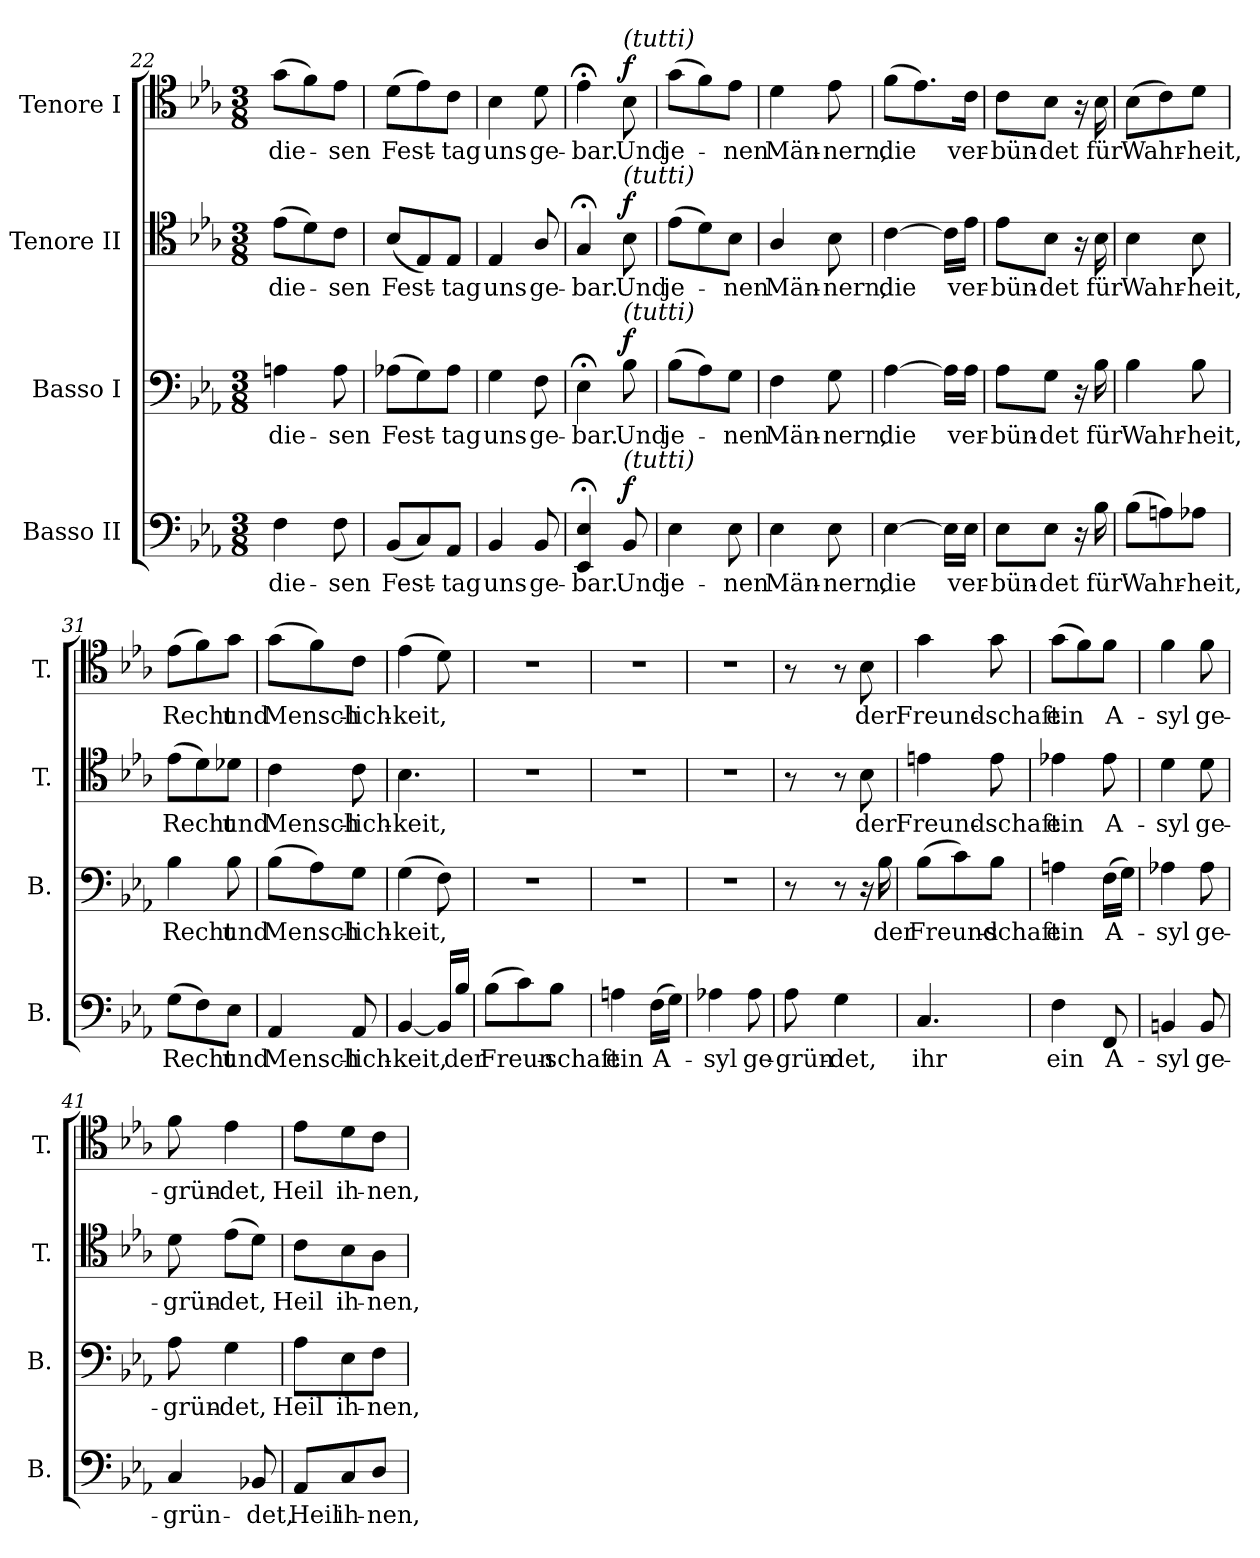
**kern	**text	**dynam	**kern	**text	**dynam	**kern	**text	**dynam	**kern	**text	**dynam
*part4	*part4	*part4	*part3	*part3	*part3	*part2	*part2	*part2	*part1	*part1	*part1
*staff4	*staff4	*staff4	*staff3	*staff3	*staff3	*staff2	*staff2	*staff2	*staff1	*staff1	*staff1
*I"Basso II	*	*	*I"Basso I	*	*	*I"Tenore II	*	*	*I"Tenore I	*	*
*I'B.	*	*	*I'B.	*	*	*I'T.	*	*	*I'T.	*	*
*clefF4	*	*	*clefF4	*	*	*clefC4	*	*	*clefC4	*	*
*	*	*	*	*	*	*ITrd7c12	*	*	*ITrd7c12	*	*
*k[b-e-a-]	*	*	*k[b-e-a-]	*	*	*k[b-e-a-]	*	*	*k[b-e-a-]	*	*
*E-:	*	*	*E-:	*	*	*E-:	*	*	*E-:	*	*
*M3/8	*	*	*M3/8	*	*	*M3/8	*	*	*M3/8	*	*
=22	=22	=22	=22	=22	=22	=22	=22	=22	=22	=22	=22
!	!LO:LY:b	!	!	!LO:LY:b	!	!	!LO:LY:b	!	!	!LO:LY:b	!
4F\	die-	.	4An\	die-	.	(>8E-\L	die-	.	(>8G\L	die-	.
.	.	.	.	.	.	8D\)	.	.	8F\)	.	.
!	!LO:LY:b	!	!	!LO:LY:b	!	!	!LO:LY:b	!	!	!LO:LY:b	!
8F\	-sen	.	8A\	-sen	.	8C\J	-sen	.	8E-\J	-sen	.
=23	=23	=23	=23	=23	=23	=23	=23	=23	=23	=23	=23
!	!LO:LY:b	!	!	!LO:LY:b	!	!	!LO:LY:b	!	!	!LO:LY:b	!
(<8BB-/L	Fest-	.	(>8A-X\L	Fest-	.	(<8BB-/L	Fest-	.	(>8D\L	Fest-	.
8C/)	.	.	8G\)	.	.	8EE-/)	.	.	8E-\)	.	.
!	!LO:LY:b	!	!	!LO:LY:b	!	!	!LO:LY:b	!	!	!LO:LY:b	!
8AA-/J	-tag	.	8A-\J	-tag	.	8EE-/J	-tag	.	8C\J	-tag	.
=24	=24	=24	=24	=24	=24	=24	=24	=24	=24	=24	=24
!	!LO:LY:b	!	!	!LO:LY:b	!	!	!LO:LY:b	!	!	!LO:LY:b	!
4BB-/	uns	.	4G\	uns	.	4EE-/	uns	.	4BB-\	uns	.
!	!LO:LY:b	!	!	!LO:LY:b	!	!	!LO:LY:b	!	!	!LO:LY:b	!
8BB-/	ge-	.	8F\	ge-	.	8AA-/	ge-	.	8D\	ge-	.
!!LO:PB:g=z
=25	=25	=25	=25	=25	=25	=25	=25	=25	=25	=25	=25
!	!LO:LY:b	!	!	!LO:LY:b	!	!	!LO:LY:b	!	!	!LO:LY:b	!
4EE-/;< 4E-/;<	-bar.	.	4E-;<\	-bar.	.	4GG;</	-bar.	.	4E-;<\	-bar.	.
!	!	!	!	!	!	!	!	!	!LO:TX:a:i:t=(tutti)	!	!
!	!	!	!	!	!	!LO:TX:a:i:t=(tutti)	!	!	!	!	!
!	!	!	!LO:TX:a:i:t=(tutti)	!	!	!	!	!	!	!	!
!LO:TX:a:i:t=(tutti)	!	!	!	!	!	!	!	!	!	!	!
!	!LO:LY:b	!LO:DY:b	!	!LO:LY:b	!LO:DY:b	!	!LO:LY:b	!LO:DY:b	!	!LO:LY:b	!LO:DY:b
8BB-/	Und	f	8B-\	Und	f	8BB-\	Und	f	8BB-\	Und	f
=26	=26	=26	=26	=26	=26	=26	=26	=26	=26	=26	=26
!	!LO:LY:b	!	!	!LO:LY:b	!	!	!LO:LY:b	!	!	!LO:LY:b	!
4E-\	je-	.	(>8B-\L	je-	.	(>8E-\L	je-	.	(>8G\L	je-	.
.	.	.	8A-\)	.	.	8D\)	.	.	8F\)	.	.
!	!LO:LY:b	!	!	!LO:LY:b	!	!	!LO:LY:b	!	!	!LO:LY:b	!
8E-\	-nen	.	8G\J	-nen	.	8BB-\J	-nen	.	8E-\J	-nen	.
=27	=27	=27	=27	=27	=27	=27	=27	=27	=27	=27	=27
!	!LO:LY:b	!	!	!LO:LY:b	!	!	!LO:LY:b	!	!	!LO:LY:b	!
4E-\	Män-	.	4F\	Män-	.	4AA-/	Män-	.	4D\	Män-	.
!	!LO:LY:b	!	!	!LO:LY:b	!	!	!LO:LY:b	!	!	!LO:LY:b	!
8E-\	-nern,	.	8G\	-nern,	.	8BB-\	-nern,	.	8E-\	-nern,	.
=28	=28	=28	=28	=28	=28	=28	=28	=28	=28	=28	=28
!	!LO:LY:b	!	!	!LO:LY:b	!	!	!LO:LY:b	!	!	!LO:LY:b	!
[4E-\	die	.	[4A-\	die	.	[4C\	die	.	(>8F\L	die	.
.	.	.	.	.	.	.	.	.	8.E-\)	.	.
16E-\LL]	.	.	16A-\LL]	.	.	16C\LL]	.	.	.	.	.
!	!LO:LY:b	!	!	!LO:LY:b	!	!	!LO:LY:b	!	!	!LO:LY:b	!
16E-\JJ	ver-	.	16A-\JJ	ver-	.	16E-\JJ	ver-	.	16C\Jk	ver-	.
=29	=29	=29	=29	=29	=29	=29	=29	=29	=29	=29	=29
!	!LO:LY:b	!	!	!LO:LY:b	!	!	!LO:LY:b	!	!	!LO:LY:b	!
8E-\L	-bün-	.	8A-\L	-bün-	.	8E-\L	-bün-	.	8C\L	-bün-	.
!	!LO:LY:b	!	!	!LO:LY:b	!	!	!LO:LY:b	!	!	!LO:LY:b	!
8E-\J	-det	.	8G\J	-det	.	8BB-\J	-det	.	8BB-\J	-det	.
16r	.	.	16r	.	.	16r	.	.	16r	.	.
!	!LO:LY:b	!	!	!LO:LY:b	!	!	!LO:LY:b	!	!	!LO:LY:b	!
16B-\	für	.	16B-\	für	.	16BB-\	für	.	16BB-\	für	.
=30	=30	=30	=30	=30	=30	=30	=30	=30	=30	=30	=30
!	!LO:LY:b	!	!	!LO:LY:b	!	!	!LO:LY:b	!	!	!LO:LY:b	!
(>8B-\L	Wahr-	.	4B-\	Wahr-	.	4BB-\	Wahr-	.	(>8BB-\L	Wahr-	.
8An\)	.	.	.	.	.	.	.	.	8C\)	.	.
!	!LO:LY:b	!	!	!LO:LY:b	!	!	!LO:LY:b	!	!	!LO:LY:b	!
8A-X\J	-heit,	.	8B-\	-heit,	.	8BB-\	-heit,	.	8D\J	-heit,	.
=31	=31	=31	=31	=31	=31	=31	=31	=31	=31	=31	=31
!	!LO:LY:b	!	!	!LO:LY:b	!	!	!LO:LY:b	!	!	!LO:LY:b	!
(>8G\L	Recht	.	4B-\	Recht	.	(>8E-\L	Recht	.	(>8E-\L	Recht	.
8F\)	.	.	.	.	.	8D\)	.	.	8F\)	.	.
!	!LO:LY:b	!	!	!LO:LY:b	!	!	!LO:LY:b	!	!	!LO:LY:b	!
8E-\J	und	.	8B-\	und	.	8D-X\J	und	.	8G\J	und	.
=32	=32	=32	=32	=32	=32	=32	=32	=32	=32	=32	=32
!	!LO:LY:b	!	!	!LO:LY:b	!	!	!LO:LY:b	!	!	!LO:LY:b	!
4AA-/	Mensch-	.	(>8B-\L	Mensch-	.	4C\	Mensch-	.	(>8G\L	Mensch-	.
.	.	.	8A-\)	.	.	.	.	.	8F\)	.	.
!	!LO:LY:b	!	!	!LO:LY:b	!	!	!LO:LY:b	!	!	!LO:LY:b	!
8AA-/	-lich-	.	8G\J	-lich-	.	8C\	-lich-	.	8C\J	-lich-	.
!!LO:LB:g=z
=33	=33	=33	=33	=33	=33	=33	=33	=33	=33	=33	=33
!	!LO:LY:b	!	!	!LO:LY:b	!	!	!LO:LY:b	!	!	!LO:LY:b	!
[4BB-/	-keit,	.	(>4G\	-keit,	.	4.BB-\	-keit,	.	(>4E-\	-keit,	.
16BB-/LL]	.	.	8F\)	.	.	.	.	.	8D\)	.	.
!	!LO:LY:b	!	!	!	!	!	!	!	!	!	!
16B-/JJ	der	.	.	.	.	.	.	.	.	.	.
=34	=34	=34	=34	=34	=34	=34	=34	=34	=34	=34	=34
!	!LO:LY:b	!	!	!	!	!	!	!	!	!	!
(>8B-\L	Freun-	.	4.r	.	.	4.r	.	.	4.r	.	.
8c\)	.	.	.	.	.	.	.	.	.	.	.
!	!LO:LY:b	!	!	!	!	!	!	!	!	!	!
8B-\J	-schaft	.	.	.	.	.	.	.	.	.	.
=35	=35	=35	=35	=35	=35	=35	=35	=35	=35	=35	=35
!	!LO:LY:b	!	!	!	!	!	!	!	!	!	!
4An\	ein	.	4.r	.	.	4.r	.	.	4.r	.	.
!	!LO:LY:b	!	!	!	!	!	!	!	!	!	!
(>16F\LL	A-	.	.	.	.	.	.	.	.	.	.
16G\JJ)	.	.	.	.	.	.	.	.	.	.	.
=36	=36	=36	=36	=36	=36	=36	=36	=36	=36	=36	=36
!	!LO:LY:b	!	!	!	!	!	!	!	!	!	!
4A-X\	-syl	.	4.r	.	.	4.r	.	.	4.r	.	.
!	!LO:LY:b	!	!	!	!	!	!	!	!	!	!
8A-\	ge-	.	.	.	.	.	.	.	.	.	.
=37	=37	=37	=37	=37	=37	=37	=37	=37	=37	=37	=37
!	!LO:LY:b	!	!	!	!	!	!	!	!	!	!
8A-\	-grün-	.	8r	.	.	8r	.	.	8r	.	.
!	!LO:LY:b	!	!	!	!	!	!	!	!	!	!
4G\	-det,	.	8r	.	.	8r	.	.	8r	.	.
!	!	!	!	!	!	!	!LO:LY:b	!	!	!LO:LY:b	!
.	.	.	16r	.	.	8BB-\	der	.	8BB-\	der	.
!	!	!	!	!LO:LY:b	!	!	!	!	!	!	!
.	.	.	16B-\	der	.	.	.	.	.	.	.
=38	=38	=38	=38	=38	=38	=38	=38	=38	=38	=38	=38
!	!LO:LY:b	!	!	!LO:LY:b	!	!	!LO:LY:b	!	!	!LO:LY:b	!
4.C/	ihr	.	(>8B-\L	Freund-	.	4En\	Freund-	.	4G\	Freund-	.
.	.	.	8c\)	.	.	.	.	.	.	.	.
!	!	!	!	!LO:LY:b	!	!	!LO:LY:b	!	!	!LO:LY:b	!
.	.	.	8B-\J	-schaft	.	8E\	-schaft	.	8G\	-schaft	.
=39	=39	=39	=39	=39	=39	=39	=39	=39	=39	=39	=39
!	!LO:LY:b	!	!	!LO:LY:b	!	!	!LO:LY:b	!	!	!LO:LY:b	!
4F\	ein	.	4An\	ein	.	4E-X\	ein	.	(>8G\L	ein	.
.	.	.	.	.	.	.	.	.	8F\)	.	.
!	!LO:LY:b	!	!	!LO:LY:b	!	!	!LO:LY:b	!	!	!LO:LY:b	!
8FF/	A-	.	(>16F\LL	A-	.	8E-\	A-	.	8F\J	A-	.
.	.	.	16G\JJ)	.	.	.	.	.	.	.	.
=40	=40	=40	=40	=40	=40	=40	=40	=40	=40	=40	=40
!	!LO:LY:b	!	!	!LO:LY:b	!	!	!LO:LY:b	!	!	!LO:LY:b	!
4BBn/	-syl	.	4A-X\	-syl	.	4D\	-syl	.	4F\	-syl	.
!	!LO:LY:b	!	!	!LO:LY:b	!	!	!LO:LY:b	!	!	!LO:LY:b	!
8BB/	ge-	.	8A-\	ge-	.	8D\	ge-	.	8F\	ge-	.
=41	=41	=41	=41	=41	=41	=41	=41	=41	=41	=41	=41
!	!LO:LY:b	!	!	!LO:LY:b	!	!	!LO:LY:b	!	!	!LO:LY:b	!
4C/	-grün-	.	8A-\	-grün-	.	8D\	-grün-	.	8F\	-grün-	.
!	!	!	!	!LO:LY:b	!	!	!LO:LY:b	!	!	!LO:LY:b	!
.	.	.	4G\	-det,	.	(>8E-\L	-det,	.	4E-\	-det,	.
!	!LO:LY:b	!	!	!	!	!	!	!	!	!	!
8BB-X/	-det,	.	.	.	.	8D\J)	.	.	.	.	.
!!LO:PB:g=z
=42	=42	=42	=42	=42	=42	=42	=42	=42	=42	=42	=42
!	!LO:LY:b	!	!	!LO:LY:b	!	!	!LO:LY:b	!	!	!LO:LY:b	!
8AA-/L	Heil	.	8A-\L	Heil	.	8C\L	Heil	.	8E-\L	Heil	.
!	!LO:LY:b	!	!	!LO:LY:b	!	!	!LO:LY:b	!	!	!LO:LY:b	!
8C/	ih-	.	8E-\	ih-	.	8BB-\	ih-	.	8D\	ih-	.
!	!LO:LY:b	!	!	!LO:LY:b	!	!	!LO:LY:b	!	!	!LO:LY:b	!
8D/J	-nen,	.	8F\J	-nen,	.	8AA-\J	-nen,	.	8C\J	-nen,	.
=	=	=	=	=	=	=	=	=	=	=	=
*-	*-	*-	*-	*-	*-	*-	*-	*-	*-	*-	*-
